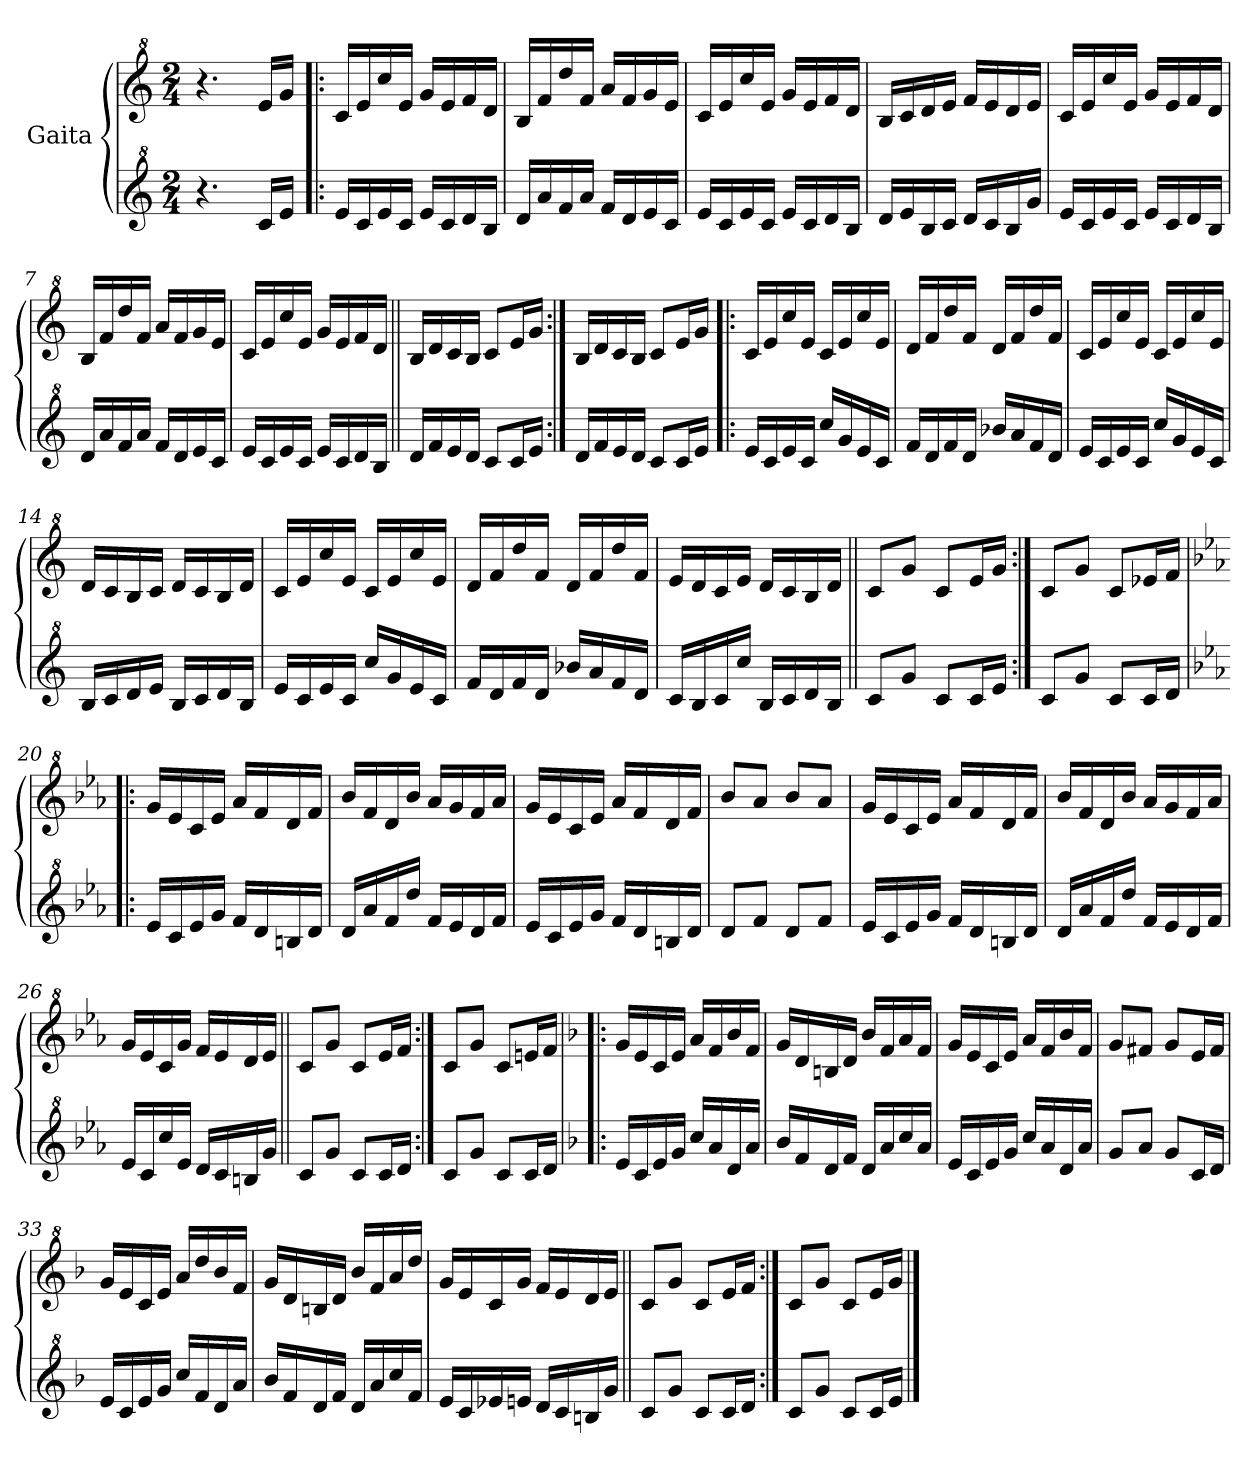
**kern	**kern
*part2	*part1
*staff2	*staff1
*I"Gaita	*I"Gaita
*clefG^2	*clefG^2
*k[]	*k[]
*M2/4	*M2/4
*MM100	*MM100
=1	=1
4.r	4.r
16cc/LL	16ee/LL
16ee/JJ	16gg/JJ
=2!|:	=2!|:
16ee/LL	16cc/LL
16cc/	16ee/
16ee/	16ccc/
16cc/JJ	16ee/JJ
16ee/LL	16gg/LL
16cc/	16ee/
16dd/	16ff/
16b/JJ	16dd/JJ
=3	=3
16dd/LL	16b/LL
16aa/	16ff/
16ff/	16ddd/
16aa/JJ	16ff/JJ
16ff/LL	16aa/LL
16dd/	16ff/
16ee/	16gg/
16cc/JJ	16ee/JJ
=4	=4
16ee/LL	16cc/LL
16cc/	16ee/
16ee/	16ccc/
16cc/JJ	16ee/JJ
16ee/LL	16gg/LL
16cc/	16ee/
16dd/	16ff/
16b/JJ	16dd/JJ
=5	=5
16dd/LL	16b/LL
16ee/	16cc/
16b/	16dd/
16cc/JJ	16ee/JJ
16dd/LL	16ff/LL
16cc/	16ee/
16b/	16dd/
16gg/JJ	16ee/JJ
=6	=6
16ee/LL	16cc/LL
16cc/	16ee/
16ee/	16ccc/
16cc/JJ	16ee/JJ
16ee/LL	16gg/LL
16cc/	16ee/
16dd/	16ff/
16b/JJ	16dd/JJ
!!LO:LB:g=z
=7	=7
16dd/LL	16b/LL
16aa/	16ff/
16ff/	16ddd/
16aa/JJ	16ff/JJ
16ff/LL	16aa/LL
16dd/	16ff/
16ee/	16gg/
16cc/JJ	16ee/JJ
=8	=8
16ee/LL	16cc/LL
16cc/	16ee/
16ee/	16ccc/
16cc/JJ	16ee/JJ
16ee/LL	16gg/LL
16cc/	16ee/
16dd/	16ff/
16b/JJ	16dd/JJ
=9||	=9||
16dd/LL	16b/LL
16ff/	16dd/
16ee/	16cc/
16dd/JJ	16b/JJ
8cc/L	8cc/L
16cc/L	16ee/L
16ee/JJ	16gg/JJ
=10:|!	=10:|!
16dd/LL	16b/LL
16ff/	16dd/
16ee/	16cc/
16dd/JJ	16b/JJ
8cc/L	8cc/L
16cc/L	16ee/L
16ee/JJ	16gg/JJ
=11!|:	=11!|:
16ee/LL	16cc/LL
16cc/	16ee/
16ee/	16ccc/
16cc/JJ	16ee/JJ
16ccc/LL	16cc/LL
16gg/	16ee/
16ee/	16ccc/
16cc/JJ	16ee/JJ
!!LO:LB:g=z
=12	=12
16ff/LL	16dd/LL
16dd/	16ff/
16ff/	16ddd/
16dd/JJ	16ff/JJ
16bb-X/LL	16dd/LL
16aa/	16ff/
16ff/	16ddd/
16dd/JJ	16ff/JJ
=13	=13
16ee/LL	16cc/LL
16cc/	16ee/
16ee/	16ccc/
16cc/JJ	16ee/JJ
16ccc/LL	16cc/LL
16gg/	16ee/
16ee/	16ccc/
16cc/JJ	16ee/JJ
=14	=14
16b/LL	16dd/LL
16cc/	16cc/
16dd/	16b/
16ee/JJ	16cc/JJ
16b/LL	16dd/LL
16cc/	16cc/
16dd/	16b/
16b/JJ	16dd/JJ
=15	=15
16ee/LL	16cc/LL
16cc/	16ee/
16ee/	16ccc/
16cc/JJ	16ee/JJ
16ccc/LL	16cc/LL
16gg/	16ee/
16ee/	16ccc/
16cc/JJ	16ee/JJ
=16	=16
16ff/LL	16dd/LL
16dd/	16ff/
16ff/	16ddd/
16dd/JJ	16ff/JJ
16bb-X/LL	16dd/LL
16aa/	16ff/
16ff/	16ddd/
16dd/JJ	16ff/JJ
!!LO:LB:g=z
=17	=17
16cc/LL	16ee/LL
16b/	16dd/
16cc/	16cc/
16ccc/JJ	16ee/JJ
16b/LL	16dd/LL
16cc/	16cc/
16dd/	16b/
16b/JJ	16dd/JJ
=18||	=18||
8cc/L	8cc/L
8gg/J	8gg/J
8cc/L	8cc/L
16cc/L	16ee/L
16ee/JJ	16gg/JJ
=19:|!	=19:|!
8cc/L	8cc/L
8gg/J	8gg/J
8cc/L	8cc/L
16cc/L	16ee-X/L
16dd/JJ	16ff/JJ
=20!|:	=20!|:
*k[b-e-a-]	*k[b-e-a-]
16ee-/LL	16gg/LL
16cc/	16ee-/
16ee-/	16cc/
16gg/JJ	16ee-/JJ
16ff/LL	16aa-/LL
16dd/	16ff/
16bn/	16dd/
16dd/JJ	16ff/JJ
=21	=21
16dd/LL	16bb-/LL
16aa-/	16ff/
16ff/	16dd/
16ddd/JJ	16bb-/JJ
16ff/LL	16aa-/LL
16ee-/	16gg/
16dd/	16ff/
16ff/JJ	16aa-/JJ
!!LO:LB:g=z
=22	=22
16ee-/LL	16gg/LL
16cc/	16ee-/
16ee-/	16cc/
16gg/JJ	16ee-/JJ
16ff/LL	16aa-/LL
16dd/	16ff/
16bn/	16dd/
16dd/JJ	16ff/JJ
=23	=23
8dd/L	8bb-/L
8ff/J	8aa-/J
8dd/L	8bb-/L
8ff/J	8aa-/J
=24	=24
16ee-/LL	16gg/LL
16cc/	16ee-/
16ee-/	16cc/
16gg/JJ	16ee-/JJ
16ff/LL	16aa-/LL
16dd/	16ff/
16bn/	16dd/
16dd/JJ	16ff/JJ
=25	=25
16dd/LL	16bb-/LL
16aa-/	16ff/
16ff/	16dd/
16ddd/JJ	16bb-/JJ
16ff/LL	16aa-/LL
16ee-/	16gg/
16dd/	16ff/
16ff/JJ	16aa-/JJ
=26	=26
16ee-/LL	16gg/LL
16cc/	16ee-/
16ccc/	16cc/
16ee-/JJ	16gg/JJ
16dd/LL	16ff/LL
16cc/	16ee-/
16bn/	16dd/
16gg/JJ	16ee-/JJ
=27||	=27||
8cc/L	8cc/L
8gg/J	8gg/J
8cc/L	8cc/L
16cc/L	16ee-/L
16dd/JJ	16ff/JJ
!!LO:PB:g=z
=28:|!	=28:|!
8cc/L	8cc/L
8gg/J	8gg/J
8cc/L	8cc/L
16cc/L	16een/L
16dd/JJ	16ff/JJ
=29!|:	=29!|:
*k[b-]	*k[b-]
16ee/LL	16gg/LL
16cc/	16ee/
16ee/	16cc/
16gg/JJ	16ee/JJ
16ccc/LL	16aa/LL
16aa/	16ff/
16dd/	16bb-/
16aa/JJ	16ff/JJ
=30	=30
16bb-/LL	16gg/LL
16ff/	16dd/
16dd/	16bn/
16ff/JJ	16dd/JJ
16dd/LL	16bb-/LL
16aa/	16ff/
16ccc/	16aa/
16aa/JJ	16ff/JJ
=31	=31
16ee/LL	16gg/LL
16cc/	16ee/
16ee/	16cc/
16gg/JJ	16ee/JJ
16ccc/LL	16aa/LL
16aa/	16ff/
16dd/	16bb-/
16aa/JJ	16ff/JJ
=32	=32
8gg/L	8gg/L
8aa/J	8ff#X/J
8gg/L	8gg/L
16cc/L	16ee/L
16dd/JJ	16ff#/JJ
=33	=33
16ee/LL	16gg/LL
16cc/	16ee/
16ee/	16cc/
16gg/JJ	16ee/JJ
16ccc/LL	16aa/LL
16ff/	16ddd/
16dd/	16bb-/
16aa/JJ	16ff/JJ
!!LO:LB:g=z
=34	=34
16bb-/LL	16gg/LL
16ff/	16dd/
16dd/	16bn/
16ff/JJ	16dd/JJ
16dd/LL	16bb-/LL
16aa/	16ff/
16ccc/	16aa/
16ff/JJ	16ddd/JJ
=35	=35
16ee/LL	16gg/LL
16cc/	16ee/
16ee-X/	16cc/
16een/JJ	16gg/JJ
16dd/LL	16ff/LL
16cc/	16ee/
16bn/	16dd/
16gg/JJ	16ee/JJ
=36||	=36||
8cc/L	8cc/L
8gg/J	8gg/J
8cc/L	8cc/L
16cc/L	16ee/L
16dd/JJ	16ff/JJ
=37:|!	=37:|!
8cc/L	8cc/L
8gg/J	8gg/J
8cc/L	8cc/L
16cc/L	16ee/L
16ee/JJ	16gg/JJ
==	==
*-	*-
